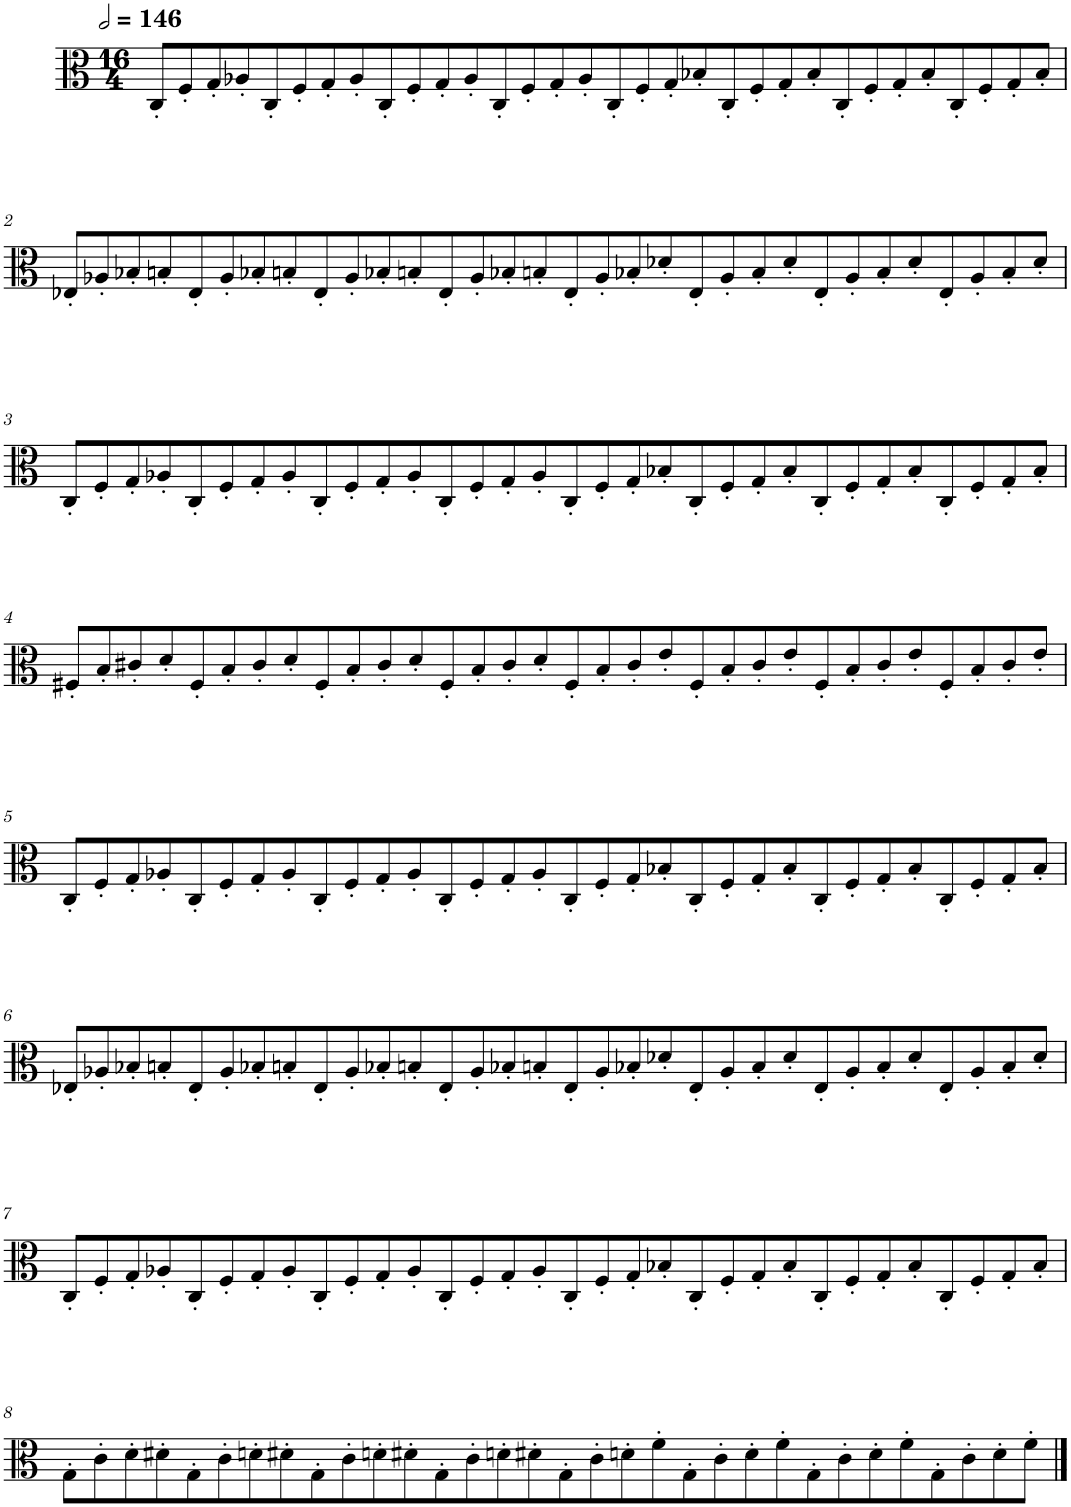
**kern
*part1
*staff1
*I"Viola
*I'Vla.
*clefC3
*k[]
*M16/4
*MM292
=1
8C'/L
8F'/
8G'/
8A-X'/
8C'/
8F'/
8G'/
8A-'/
8C'/
8F'/
8G'/
8A-'/
8C'/
8F'/
8G'/
8A-'/
8C'/
8F'/
8G'/
8B-X'/
8C'/
8F'/
8G'/
8B-'/
8C'/
8F'/
8G'/
8B-'/
8C'/
8F'/
8G'/
8B-'/J
!!LO:LB:g=z
=2
8E-X'/L
8A-X'/
8B-X'/
8Bn'/
8E-'/
8A-'/
8B-X'/
8Bn'/
8E-'/
8A-'/
8B-X'/
8Bn'/
8E-'/
8A-'/
8B-X'/
8Bn'/
8E-'/
8A-'/
8B-X'/
8d-X'/
8E-'/
8A-'/
8B-'/
8d-'/
8E-'/
8A-'/
8B-'/
8d-'/
8E-'/
8A-'/
8B-'/
8d-'/J
!!LO:LB:g=z
=3
8C'/L
8F'/
8G'/
8A-X'/
8C'/
8F'/
8G'/
8A-'/
8C'/
8F'/
8G'/
8A-'/
8C'/
8F'/
8G'/
8A-'/
8C'/
8F'/
8G'/
8B-X'/
8C'/
8F'/
8G'/
8B-'/
8C'/
8F'/
8G'/
8B-'/
8C'/
8F'/
8G'/
8B-'/J
!!LO:LB:g=z
=4
8F#X'/L
8B'/
8c#X'/
8d'/
8F#'/
8B'/
8c#'/
8d'/
8F#'/
8B'/
8c#'/
8d'/
8F#'/
8B'/
8c#'/
8d'/
8F#'/
8B'/
8c#'/
8e'/
8F#'/
8B'/
8c#'/
8e'/
8F#'/
8B'/
8c#'/
8e'/
8F#'/
8B'/
8c#'/
8e'/J
!!LO:LB:g=z
=5
8C'/L
8F'/
8G'/
8A-X'/
8C'/
8F'/
8G'/
8A-'/
8C'/
8F'/
8G'/
8A-'/
8C'/
8F'/
8G'/
8A-'/
8C'/
8F'/
8G'/
8B-X'/
8C'/
8F'/
8G'/
8B-'/
8C'/
8F'/
8G'/
8B-'/
8C'/
8F'/
8G'/
8B-'/J
!!LO:LB:g=z
=6
8E-X'/L
8A-X'/
8B-X'/
8Bn'/
8E-'/
8A-'/
8B-X'/
8Bn'/
8E-'/
8A-'/
8B-X'/
8Bn'/
8E-'/
8A-'/
8B-X'/
8Bn'/
8E-'/
8A-'/
8B-X'/
8d-X'/
8E-'/
8A-'/
8B-'/
8d-'/
8E-'/
8A-'/
8B-'/
8d-'/
8E-'/
8A-'/
8B-'/
8d-'/J
!!LO:LB:g=z
=7
8C'/L
8F'/
8G'/
8A-X'/
8C'/
8F'/
8G'/
8A-'/
8C'/
8F'/
8G'/
8A-'/
8C'/
8F'/
8G'/
8A-'/
8C'/
8F'/
8G'/
8B-X'/
8C'/
8F'/
8G'/
8B-'/
8C'/
8F'/
8G'/
8B-'/
8C'/
8F'/
8G'/
8B-'/J
!!LO:LB:g=z
=8
8G'\L
8c'\
8d'\
8d#X'\
8G'\
8c'\
8dn'\
8d#X'\
8G'\
8c'\
8dn'\
8d#X'\
8G'\
8c'\
8dn'\
8d#X'\
8G'\
8c'\
8dn'\
8f'\
8G'\
8c'\
8d'\
8f'\
8G'\
8c'\
8d'\
8f'\
8G'\
8c'\
8d'\
8f'\J
==
*-
